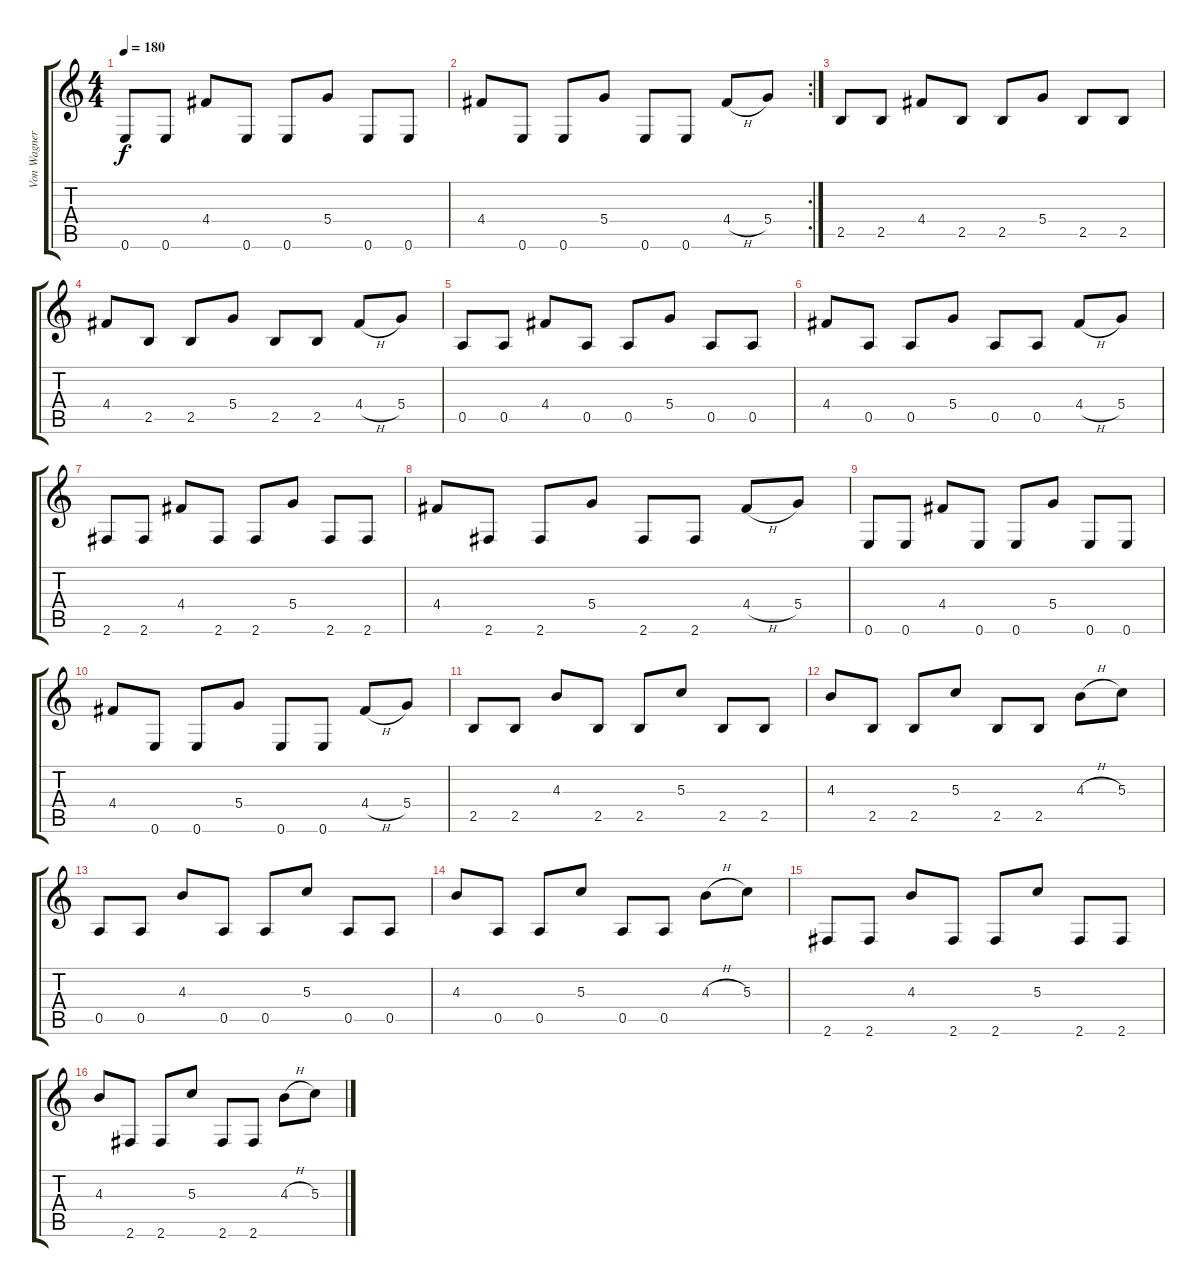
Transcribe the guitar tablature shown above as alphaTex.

\track ("Von Wagner" "Von Wagner") {instrument distortionguitar}
\staff {score tabs}
\tuning (E4 B3 G3 D3 A2 E2) {hide}
\ts (4 4)
\tempo 180
\clef g2
\ks c
0.6.8{dy f} 0.6.8 4.4.8 0.6.8 0.6.8 5.4.8 0.6.8 0.6.8 |
\rc 2
4.4.8 0.6.8 0.6.8 5.4.8 0.6.8 0.6.8 4.4{h}.8 5.4.8 |
2.5.8 2.5.8 4.4.8 2.5.8 2.5.8 5.4.8 2.5.8 2.5.8 |
4.4.8 2.5.8 2.5.8 5.4.8 2.5.8 2.5.8 4.4{h}.8 5.4.8 |
0.5.8 0.5.8 4.4.8 0.5.8 0.5.8 5.4.8 0.5.8 0.5.8 |
4.4.8 0.5.8 0.5.8 5.4.8 0.5.8 0.5.8 4.4{h}.8 5.4.8 |
2.6.8 2.6.8 4.4.8 2.6.8 2.6.8 5.4.8 2.6.8 2.6.8 |
4.4.8 2.6.8 2.6.8 5.4.8 2.6.8 2.6.8 4.4{h}.8 5.4.8 |
0.6.8 0.6.8 4.4.8 0.6.8 0.6.8 5.4.8 0.6.8 0.6.8 |
4.4.8 0.6.8 0.6.8 5.4.8 0.6.8 0.6.8 4.4{h}.8 5.4.8 |
2.5.8 2.5.8 4.3.8 2.5.8 2.5.8 5.3.8 2.5.8 2.5.8 |
4.3.8 2.5.8 2.5.8 5.3.8 2.5.8 2.5.8 4.3{h}.8 5.3.8 |
0.5.8 0.5.8 4.3.8 0.5.8 0.5.8 5.3.8 0.5.8 0.5.8 |
4.3.8 0.5.8 0.5.8 5.3.8 0.5.8 0.5.8 4.3{h}.8 5.3.8 |
2.6.8 2.6.8 4.3.8 2.6.8 2.6.8 5.3.8 2.6.8 2.6.8 |
4.3.8 2.6.8 2.6.8 5.3.8 2.6.8 2.6.8 4.3{h}.8 5.3.8
